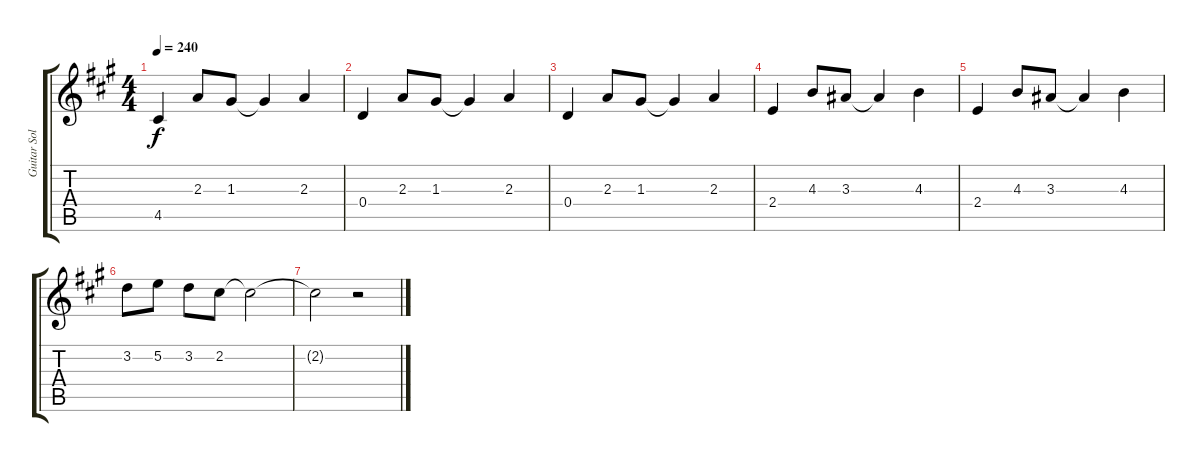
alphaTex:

\track ("Guitar Solo" "Guitar Sol") {instrument acousticguitarnylon}
\staff {score tabs}
\tuning (E4 B3 G3 D3 A2 E2) {hide}
\ts (4 4)
\tempo 240
\clef g2
\ks a
4.5.4{dy f} 2.3.8 1.3.8 1.3{t}.4 2.3.4 |
0.4.4 2.3.8 1.3.8 1.3{t}.4 2.3.4 |
0.4.4 2.3.8 1.3.8 1.3{t}.4 2.3.4 |
2.4.4 4.3.8 3.3.8 3.3{t}.4 4.3.4 |
2.4.4 4.3.8 3.3.8 3.3{t}.4 4.3.4 |
3.2.8 5.2.8 3.2.8 2.2.8 2.2{t}.2 |
2.2{t}.2 r.2
